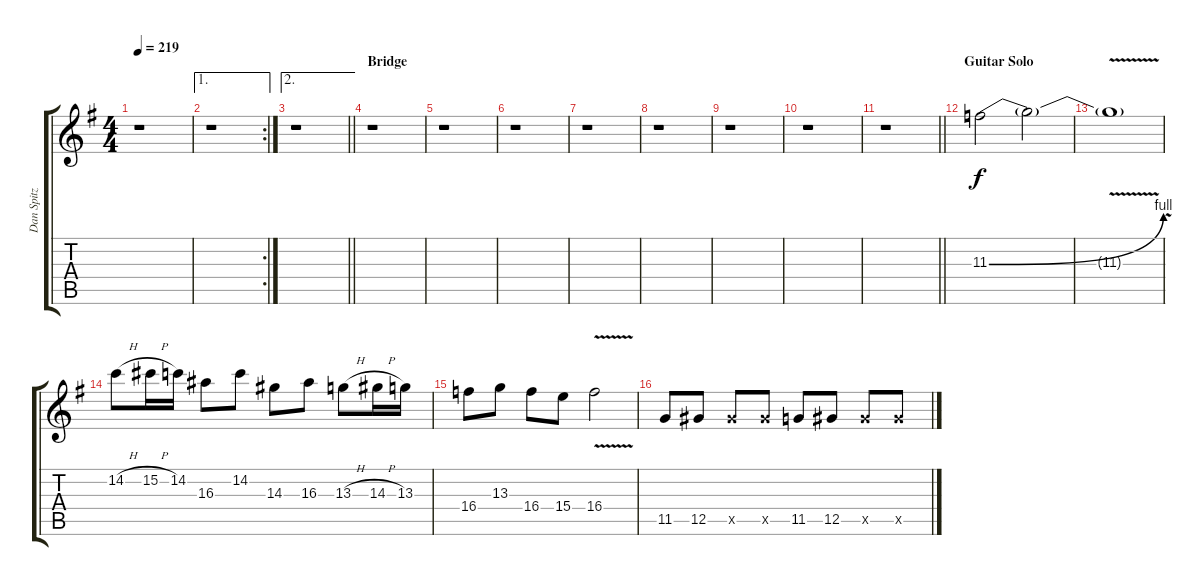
\track ("Dan Spitz Lead 1" "Dan Spitz ") {instrument overdrivenguitar}
\staff {score tabs}
\tuning (Eb4 Bb3 Gb3 Db3 Ab2 Eb2) {hide}
\ts (4 4)
\tempo 219
\clef g2
\ks g
r.1{dy f} |
\ae 1
\rc 2
r.1 |
\ae 2
\barLineRight lightlight
r.1 |
\section ("" "Bridge")
r.1 |
r.1 |
r.1 |
r.1 |
r.1 |
r.1 |
r.1 |
\barLineRight lightlight
r.1 |
\section ("" "Guitar Solo")
11.3{be (bend 0 0 60 4)}.2{volume 12} 11.3{t}.2 |
11.3{v t}.1 |
14.2{h}.8 15.2{h}.16 14.2.16 16.3.8 14.2.8 14.3.8 16.3.8 13.3{h}.8 14.3{h}.16 13.3.16 |
16.4.8 13.3.8 16.4.8 15.4.8 16.4{v}.2 |
11.5.8 12.5.8 12.5{x}.8 12.5{x}.8 11.5.8 12.5.8 12.5{x}.8 12.5{x}.8
